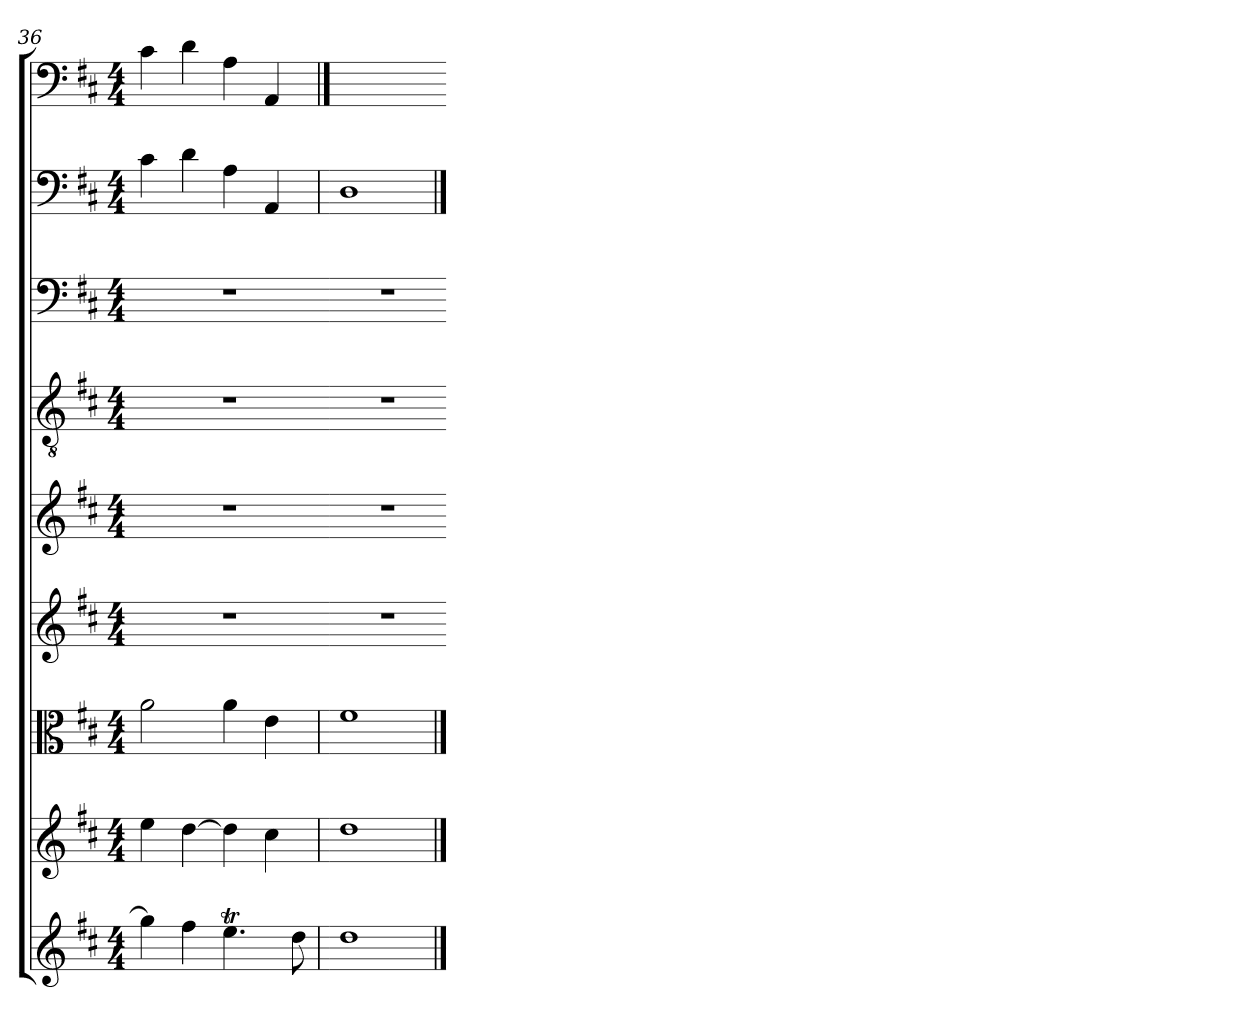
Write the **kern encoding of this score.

**kern	**kern	**kern	**kern	**kern	**kern	**kern	**kern	**kern
*part9	*part8	*part7	*part6	*part5	*part4	*part3	*part2	*part1
*staff9	*staff8	*staff7	*staff6	*staff5	*staff4	*staff3	*staff2	*staff1
*clefG2	*clefG2	*clefC3	*clefG2	*clefG2	*clefGv2	*clefF4	*clefF4	*clefF4
*k[f#c#]	*k[f#c#]	*k[f#c#]	*k[f#c#]	*k[f#c#]	*k[f#c#]	*k[f#c#]	*k[f#c#]	*k[f#c#]
*D:	*D:	*D:	*D:	*D:	*D:	*D:	*D:	*D:
*M4/4	*M4/4	*M4/4	*M4/4	*M4/4	*M4/4	*M4/4	*M4/4	*M4/4
=36	=36	=36	=36	=36	=36	=36	=36	=36
4gg\]	4ee\	2a\	1r	1r	1r	1r	4c#\	4c#\
4ff#\	[4dd\	.	.	.	.	.	4d\	4d\
4.eeT\	4dd\]	4a\	.	.	.	.	4A\	4A\
.	4cc#\	4e\	.	.	.	.	4AA/	4AA/
8dd\	.	.	.	.	.	.	.	.
=37	=37	=37	=37	=37	=37	=37	=37	==37
1dd\	1dd\	1f#\	1r	1r	1r	1r	1D\	1ryy
==	==	==	==	==	==	==	==	=
*-	*-	*-	*-	*-	*-	*-	*-	*-
